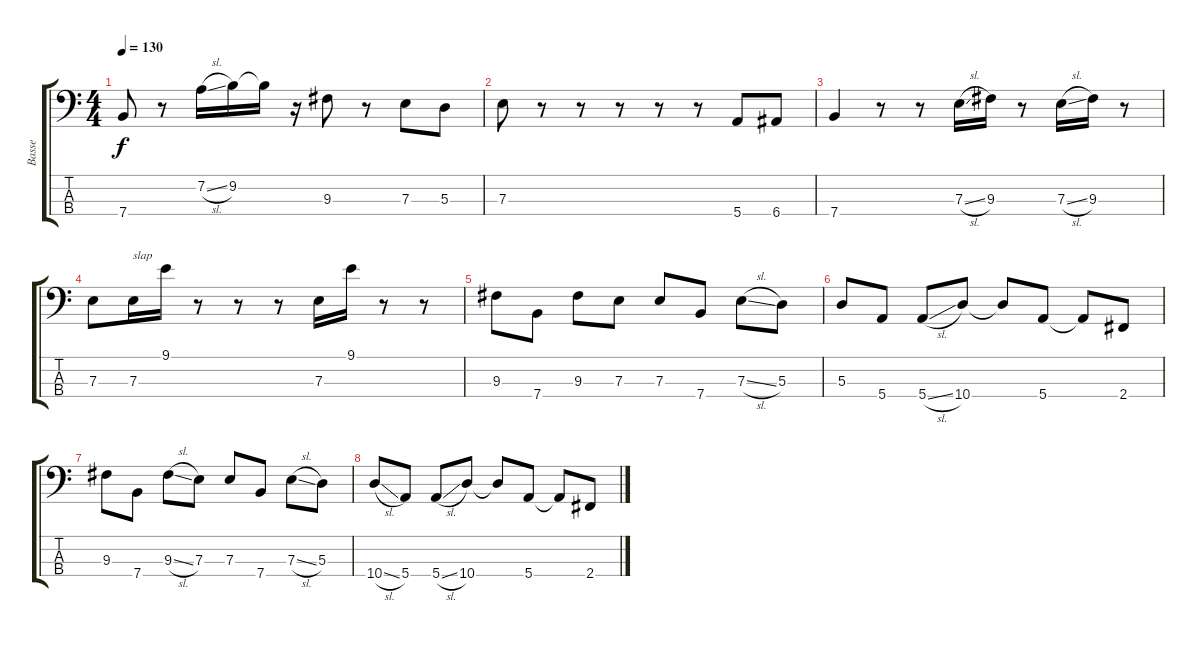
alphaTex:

\track ("Basse" "Basse") {instrument electricbasspick}
\staff {score tabs}
\tuning (G2 D2 A1 E1) {hide}
\ts (4 4)
\tempo 130
\clef f4
\ks c
7.4.8{dy f} r.8 7.2{sl}.16 9.2.16 9.2{t}.16 r.16 9.3.8 r.8 7.3.8 5.3.8 |
7.3.8 r.8 r.8 r.8 r.8 r.8 5.4.8 6.4.8 |
7.4.4 r.8 r.8 7.3{sl}.16 9.3.16 r.8 7.3{sl}.16 9.3.16 r.8 |
7.3.8 7.3.16{txt "slap"} 9.1.16 r.8 r.8 r.8 7.3.16 9.1.16 r.8 r.8 |
9.3.8 7.4.8 9.3.8 7.3.8 7.3.8 7.4.8 7.3{sl}.8 5.3.8 |
5.3.8 5.4.8 5.4{sl}.8 10.4.8 10.4{t}.8 5.4.8 5.4{t}.8 2.4.8 |
9.3.8 7.4.8 9.3{sl}.8 7.3.8 7.3.8 7.4.8 7.3{sl}.8 5.3.8 |
10.4{sl}.8 5.4.8 5.4{sl}.8 10.4.8 10.4{t}.8 5.4.8 5.4{t}.8 2.4.8
